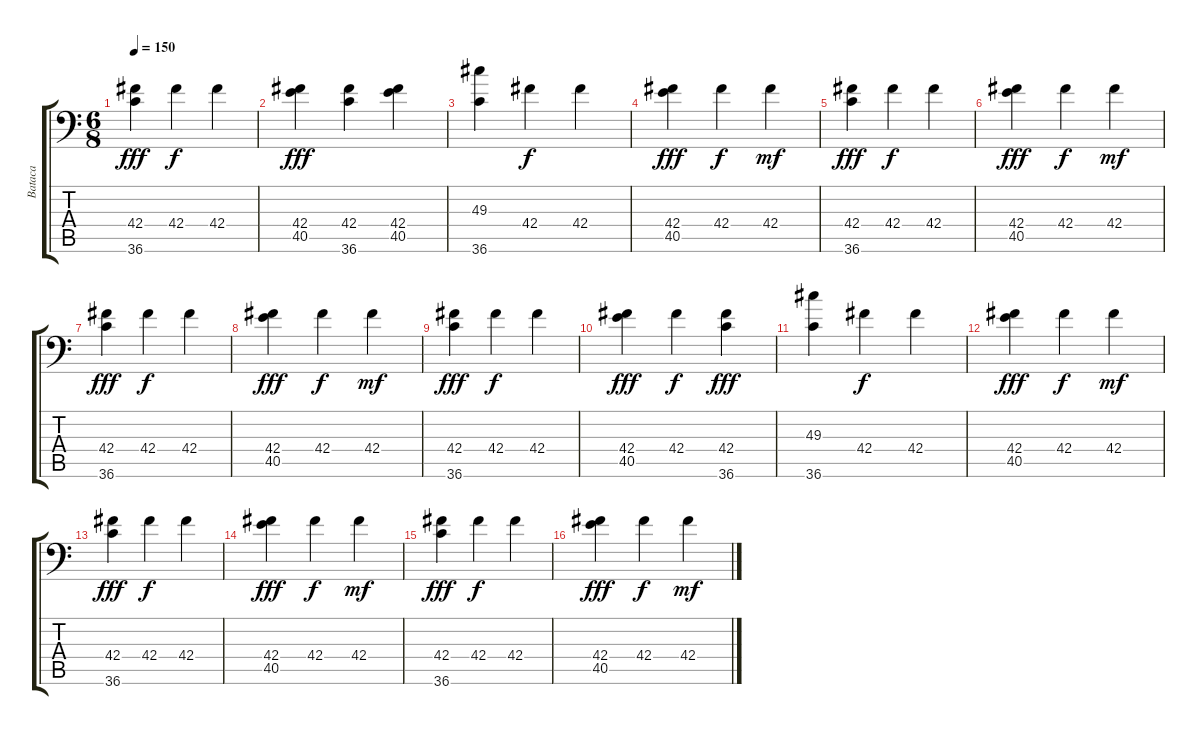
\track ("Bataca" "Bataca") {instrument acousticgrandpiano}
\staff {score tabs}
\tuning (C-1 C-1 C-1 C-1 C-1 C-1) {hide}
\ts (6 8)
\tempo 150
\clef f4
\ks c
(42.4 36.6).4{dy fff} 42.4.4{dy f} 42.4.4 |
(42.4 40.5).4{dy fff} (42.4 36.6).4 (42.4 40.5).4 |
(49.3 36.6).4 42.4.4{dy f} 42.4.4 |
(42.4 40.5).4{dy fff} 42.4.4{dy f} 42.4.4{dy mf} |
(42.4 36.6).4{dy fff} 42.4.4{dy f} 42.4.4 |
(42.4 40.5).4{dy fff} 42.4.4{dy f} 42.4.4{dy mf} |
(42.4 36.6).4{dy fff} 42.4.4{dy f} 42.4.4 |
(42.4 40.5).4{dy fff} 42.4.4{dy f} 42.4.4{dy mf} |
(42.4 36.6).4{dy fff} 42.4.4{dy f} 42.4.4 |
(42.4 40.5).4{dy fff} 42.4.4{dy f} (42.4 36.6).4{dy fff} |
(49.3 36.6).4 42.4.4{dy f} 42.4.4 |
(42.4 40.5).4{dy fff} 42.4.4{dy f} 42.4.4{dy mf} |
(42.4 36.6).4{dy fff} 42.4.4{dy f} 42.4.4 |
(42.4 40.5).4{dy fff} 42.4.4{dy f} 42.4.4{dy mf} |
(42.4 36.6).4{dy fff} 42.4.4{dy f} 42.4.4 |
(42.4 40.5).4{dy fff} 42.4.4{dy f} 42.4.4{dy mf}
